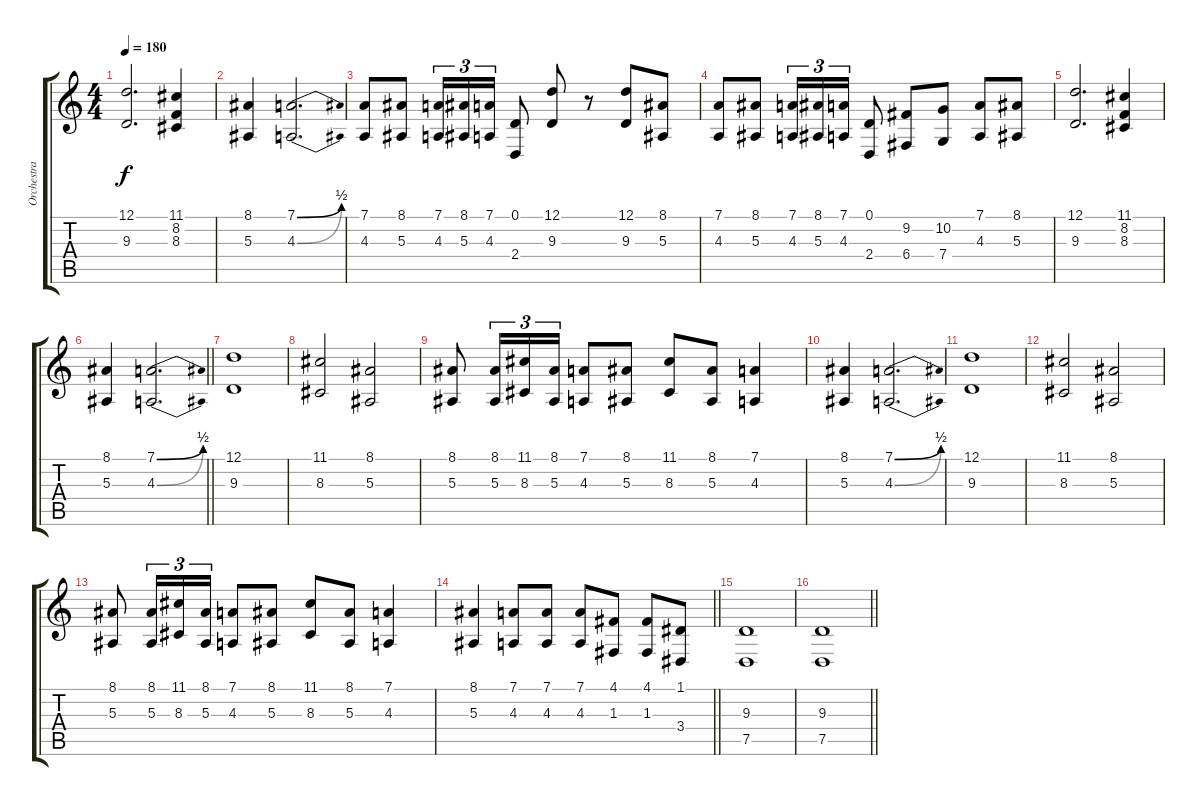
\track ("Orchestra" "Orchestra") {instrument stringensemble1}
\staff {score tabs}
\tuning (D4 A3 F3 C3 G2 D2) {hide}
\ts (4 4)
\tempo 180
\clef g2
\ks c
(12.1 9.3).2{d dy f} (11.1 8.2 8.3).4 |
(8.1 5.3).4 (7.1{be (bend 0 0 60 2)} 4.3{be (bend 0 0 60 2)}).2{d} |
(7.1 4.3).8 (8.1 5.3).8 (7.1 4.3).16{tu (3 2)} (8.1 5.3).16{tu (3 2)} (7.1 4.3).16{tu (3 2)} (0.1 2.4).8 (12.1 9.3).8 r.8 (12.1 9.3).8 (8.1 5.3).8 |
(7.1 4.3).8 (8.1 5.3).8 (7.1 4.3).16{tu (3 2)} (8.1 5.3).16{tu (3 2)} (7.1 4.3).16{tu (3 2)} (0.1 2.4).8 (9.2 6.4).8 (10.2 7.4).8 (7.1 4.3).8 (8.1 5.3).8 |
(12.1 9.3).2{d} (11.1 8.2 8.3).4 |
\barLineRight lightlight
(8.1 5.3).4 (7.1{be (bend 0 0 60 2)} 4.3{be (bend 0 0 60 2)}).2{d} |
(12.1 9.3).1 |
(11.1 8.3).2 (8.1 5.3).2 |
(8.1 5.3).8 (8.1 5.3).16{tu (3 2)} (11.1 8.3).16{tu (3 2)} (8.1 5.3).16{tu (3 2)} (7.1 4.3).8 (8.1 5.3).8 (11.1 8.3).8 (8.1 5.3).8 (7.1 4.3).4 |
(8.1 5.3).4 (7.1{be (bend 0 0 60 2)} 4.3{be (bend 0 0 60 2)}).2{d} |
(12.1 9.3).1 |
(11.1 8.3).2 (8.1 5.3).2 |
(8.1 5.3).8 (8.1 5.3).16{tu (3 2)} (11.1 8.3).16{tu (3 2)} (8.1 5.3).16{tu (3 2)} (7.1 4.3).8 (8.1 5.3).8 (11.1 8.3).8 (8.1 5.3).8 (7.1 4.3).4 |
\barLineRight lightlight
(8.1 5.3).4 (7.1 4.3).8 (7.1 4.3).8 (7.1 4.3).8 (4.1 1.3).8 (4.1 1.3).8 (1.1 3.4).8 |
(9.3 7.5).1 |
\barLineRight lightlight
(9.3 7.5).1
